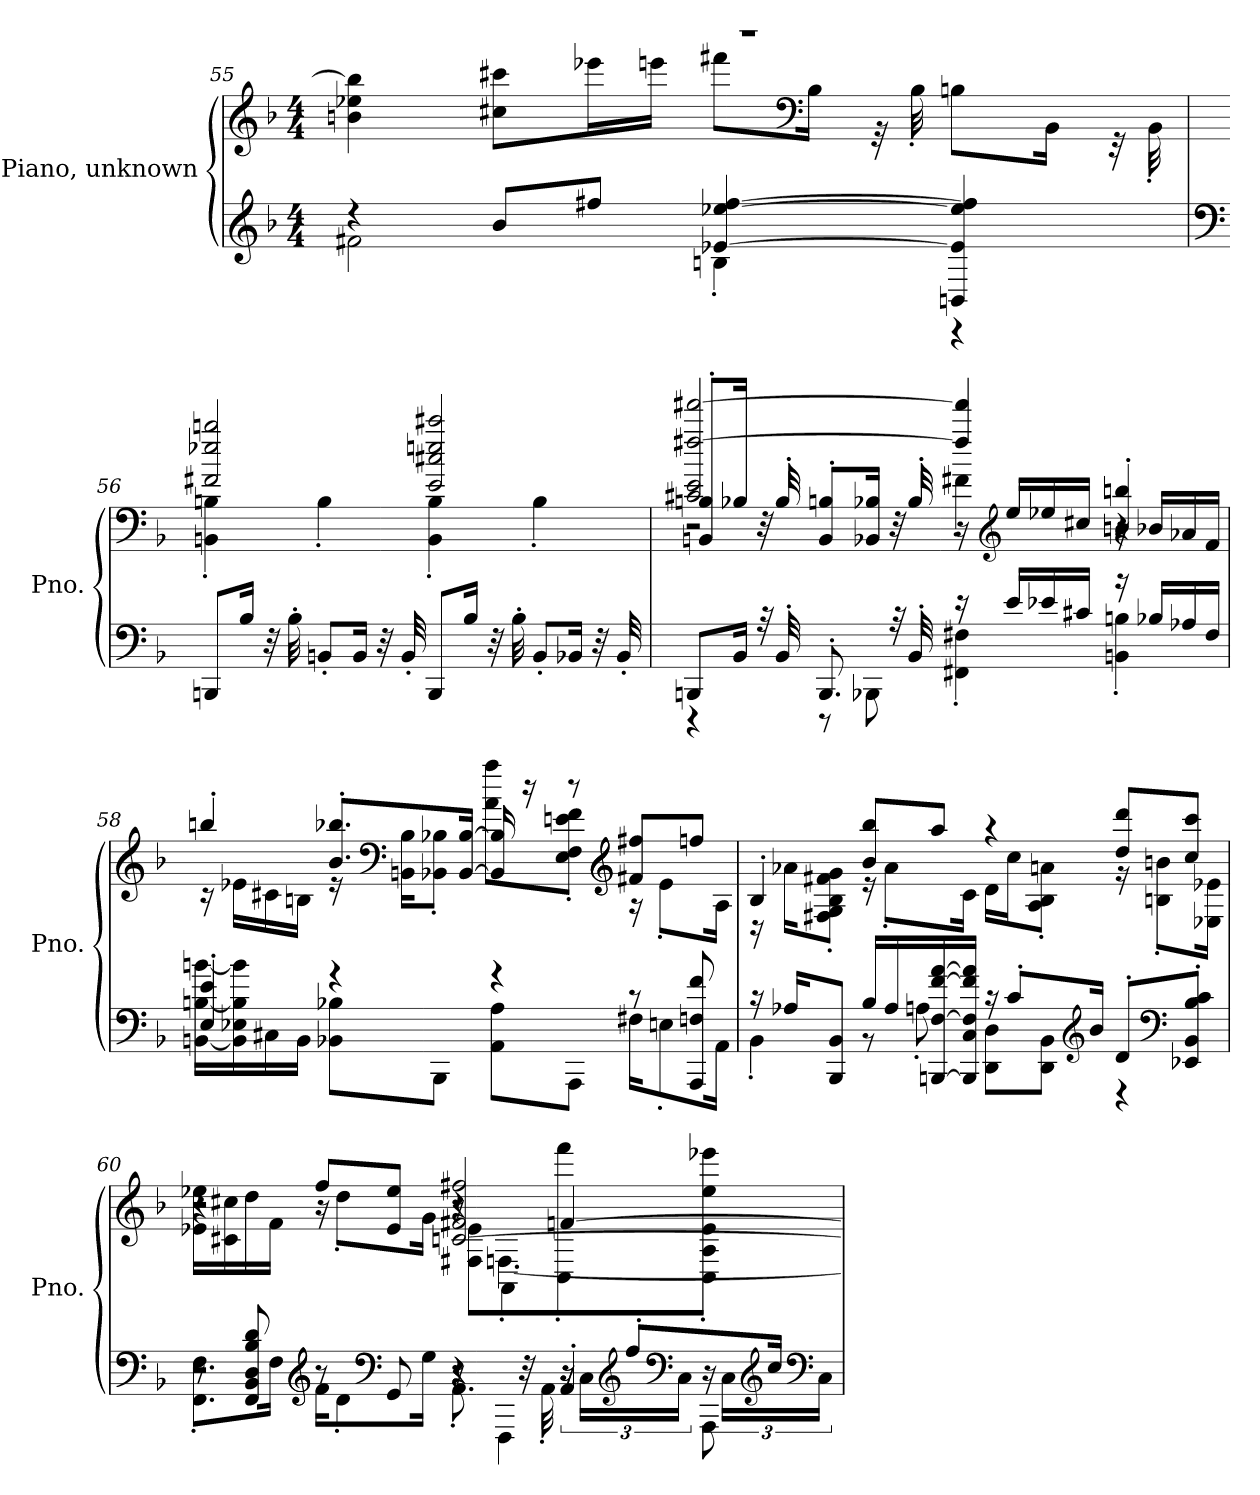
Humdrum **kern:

**kern	**kern
*part1	*part1
*staff2	*staff1
*I"Piano, unknown	*
*I'Pno.	*
!!LO:PB:g=z
*clefG2	*clefG2
*k[b-]	*k[b-]
*M4/4	*M4/4
=55	=55
*^	*^
4r	2f#X\	1r	4bn\ 4ee-X\ 4bb\]
8b-/L	.	.	8cc#X\ 8ccc#X\L
8ff#X/J	.	.	16eee-X\L
.	.	.	16eeen\JJ
[4e-X/ [4ee-X/ [4ff#/	4Bn'\	.	8fff#X\L
*	*	*clefF4	*
.	.	.	16B-\Jk
.	.	.	32r
.	.	.	32B-'\
4BBn/ 4e-/] 4ee-/] 4ff#/]	4r	.	8Bn\L
.	.	.	16BB-\Jk
.	.	.	32r
.	.	.	32BB-'\
*v	*v	*	*
=56	=56	=56
*clefF4	*	*
8BBBn/L	2f#X/ 2ee-X/ 2bbn/	4BBn\' 4Bn\'
16B-/Jk	.	.
32r	.	.
32B-'\	.	.
8BBn'/L	.	4B'\
16BB/Jk	.	.
32r	.	.
32BB'/	.	.
8BBB/L	2e/ 2cc#X/ 2een/ 2ccc#X/	4BB\' 4B\'
16B-/Jk	.	.
32r	.	.
32B-'\	.	.
8BB'/L	.	4B'\
16BB-X/Jk	.	.
32r	.	.
32BB-'/	.	.
!!LO:LB:g=z
=57	=57	=57
*^	*	*^
8BBBn/L	4r	2c#X/ 2e/ [2ff#X/ [2fff#X/	2r	8BBn/' 8Bn/'L
16BB-/Jk	.	.	.	16B-X/Jk
32r	.	.	.	32r
32BB-'/	.	.	.	32B-'/
8.BBB'/	8r	.	.	8BB/' 8Bn/'L
.	8BBB-X\	.	.	16BB-X/ 16B-X/Jk
32r	.	.	.	32r
32BB-'/	.	.	.	32B-'/
16r	4FF#X\' 4F#X\'	4ff#/] 4fff#/]	4f#X'\	16r
*	*	*clefG2	*	*
16e/LL	.	.	.	16ee/LL
16e-X/	.	.	.	16ee-X/
16c#X/JJ	.	.	.	16cc#X/JJ
16r	4BBn\' 4Bn\'	4bn/' 4bbn/'	4r	16r
16B-X/LL	.	.	.	16b-X/LL
16A-X/	.	.	.	16a-X/
16F#/JJ	.	.	.	16f#/JJ
*	*	*	*v	*v
!!LO:LB:g=z
=58	=58	=58	=58
4E/' 4e/'	[16BBn\ [16Bn\ [16bn\LL	4bbn'/	16r
.	16BB\] 16E-X\ 16B\] 16b\]	.	16e-X\LL
.	16C#X\	.	16c#X\
.	16BB\JJ	.	16Bn\JJ
4r	8BB-X\ 8B-X\L	8.b-/' 8.bb-X/'L	16r
*	*	*clefF4	*
.	.	.	16BBn\ 16B\KL
.	8BBB-\J	.	8BB-X\' 8B-X\'J
.	.	[16BB-/ [16B-/Jk	.
4r	8AA\ 8A\L	16BB-/] 16B-/]	8a\ 8aa\L
.	.	16r	.
.	8AAA\J	8r	8E\' 8F\' 8en\' 8f\'J
*	*	*clefG2	*
8r	16F#X\KL	8f#X/ 8ff#X/L	16r
.	8En'\	.	8e'\L
8AAA/ 8Fn/ 8f/	.	8ffn/J	.
.	16AA\Jk	.	16A\Jk
!!LO:LB:g=z	!!
=59	=59	=59	=59
16r	4BB-'\	4B-'/	16r
16A-X/KL	.	.	16a-X\KL
8BBB-/ 8BB-/J	.	.	8F#X\' 8G\' 8B-\' 8f#X\' 8g\'J
16B-/LL	8r	8b-/ 8bb-/L	16r
16A-/	.	.	8a-'\L
[16BBBn/ [16F/ [16f/ [16a/	8An'\	8aa/J	.
16BBB/] 16C/ 16F/] 16f/] 16a/]JJ	.	.	16c\Jk
16r	8DD\ 8D\L	4r	16d\LL
8c'/L	.	.	16cc\J
.	8DD\ 8BB-\J	.	8A\' 8B-\' 8an\'J
*clefG2	*	*	*
16b-/Jk	.	.	.
8d'/L	4r	8dd/ 8ddd/L	16r
.	.	.	8Bn\' 8bn\'L
*clefF4	*	*	*
8EE-X/' 8BB-/' 8B-/' 8c/'J	.	8cc/ 8ccc/J	.
.	.	.	16E-X\ 16e-X\Jk
!!LO:LB:g=z
=60	=60	=60	=60
*^	*^	*^	*^
8r	8.FF\' 8.F\'L	2r	2r	4r	2r	2r	16e-X\ 16ee-X\LL
.	.	.	.	.	.	.	16c#X\ 16cc#X\
8FF/ 8BB-/ 8D/ 8B-/ 8d/	.	.	.	.	.	.	16dd\
.	16F\Jk	.	.	.	.	.	16f\JJ
*clefG2	*	*	*	*	*	*	*
8r	16f\KL	.	.	8ff/L	.	.	16r
.	8d'\	.	.	.	.	.	8dd'\L
*clefF4	*	*	*	*	*	*	*
8GG/	.	.	.	8e-/ 8ee-/J	.	.	.
.	16G\Jk	.	.	.	.	.	16g\Jk
4r	8.AA'\	4r	8r	[2cn/ 2f#X/ 2ff#X/	8r	4r	8F#X\ 8e-\L
.	.	.	4FFF\	.	[4.Fn\	.	8AA'\
.	32r	.	.	.	.	.	.
.	32AA'\	.	.	.	.	.	.
16r	24r	4AA'/	.	.	.	[4fn/	8C\' 8fff\'
.	24C\LL	.	.	.	.	.	.
*clefG2	*	*	*	*	*	*	*
8ff'/L	.	.	.	.	.	.	.
*clefF4	*	*	*	*	*	*	*
.	24C\JJ	.	.	.	.	.	.
.	24r	.	8AAA\	.	.	.	8C\' 8A\' 8e-\' 8ee-\' 8eee-X\'J
.	24C\LL	.	.	.	.	.	.
*clefG2	*	*	*	*	*	*	*
16cc/Jk	.	.	.	.	.	.	.
*clefF4	*	*	*	*	*	*	*
.	24C\JJ	.	.	.	.	.	.
*v	*v	*v	*v	*	*	*	*
*	*v	*v	*v	*v
=	=
*-	*-
